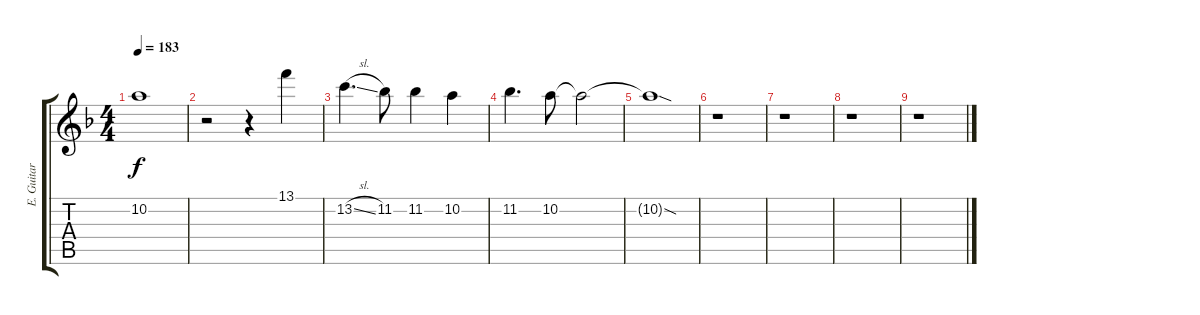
\track ("E. Guitar IV" "E. Guitar ") {instrument overdrivenguitar}
\staff {score tabs}
\tuning (E4 B3 G3 D3 A2 E2) {hide}
\ts (4 4)
\tempo 183
\clef g2
\ks f
10.2{t}.1{dy f} |
r.2 r.4 13.1.4 |
13.2{sl}.4{d} 11.2.8 11.2.4 10.2.4 |
11.2.4{d} 10.2.8 10.2{t}.2 |
10.2{sod t}.1 |
r.1 |
r.1 |
r.1 |
r.1
